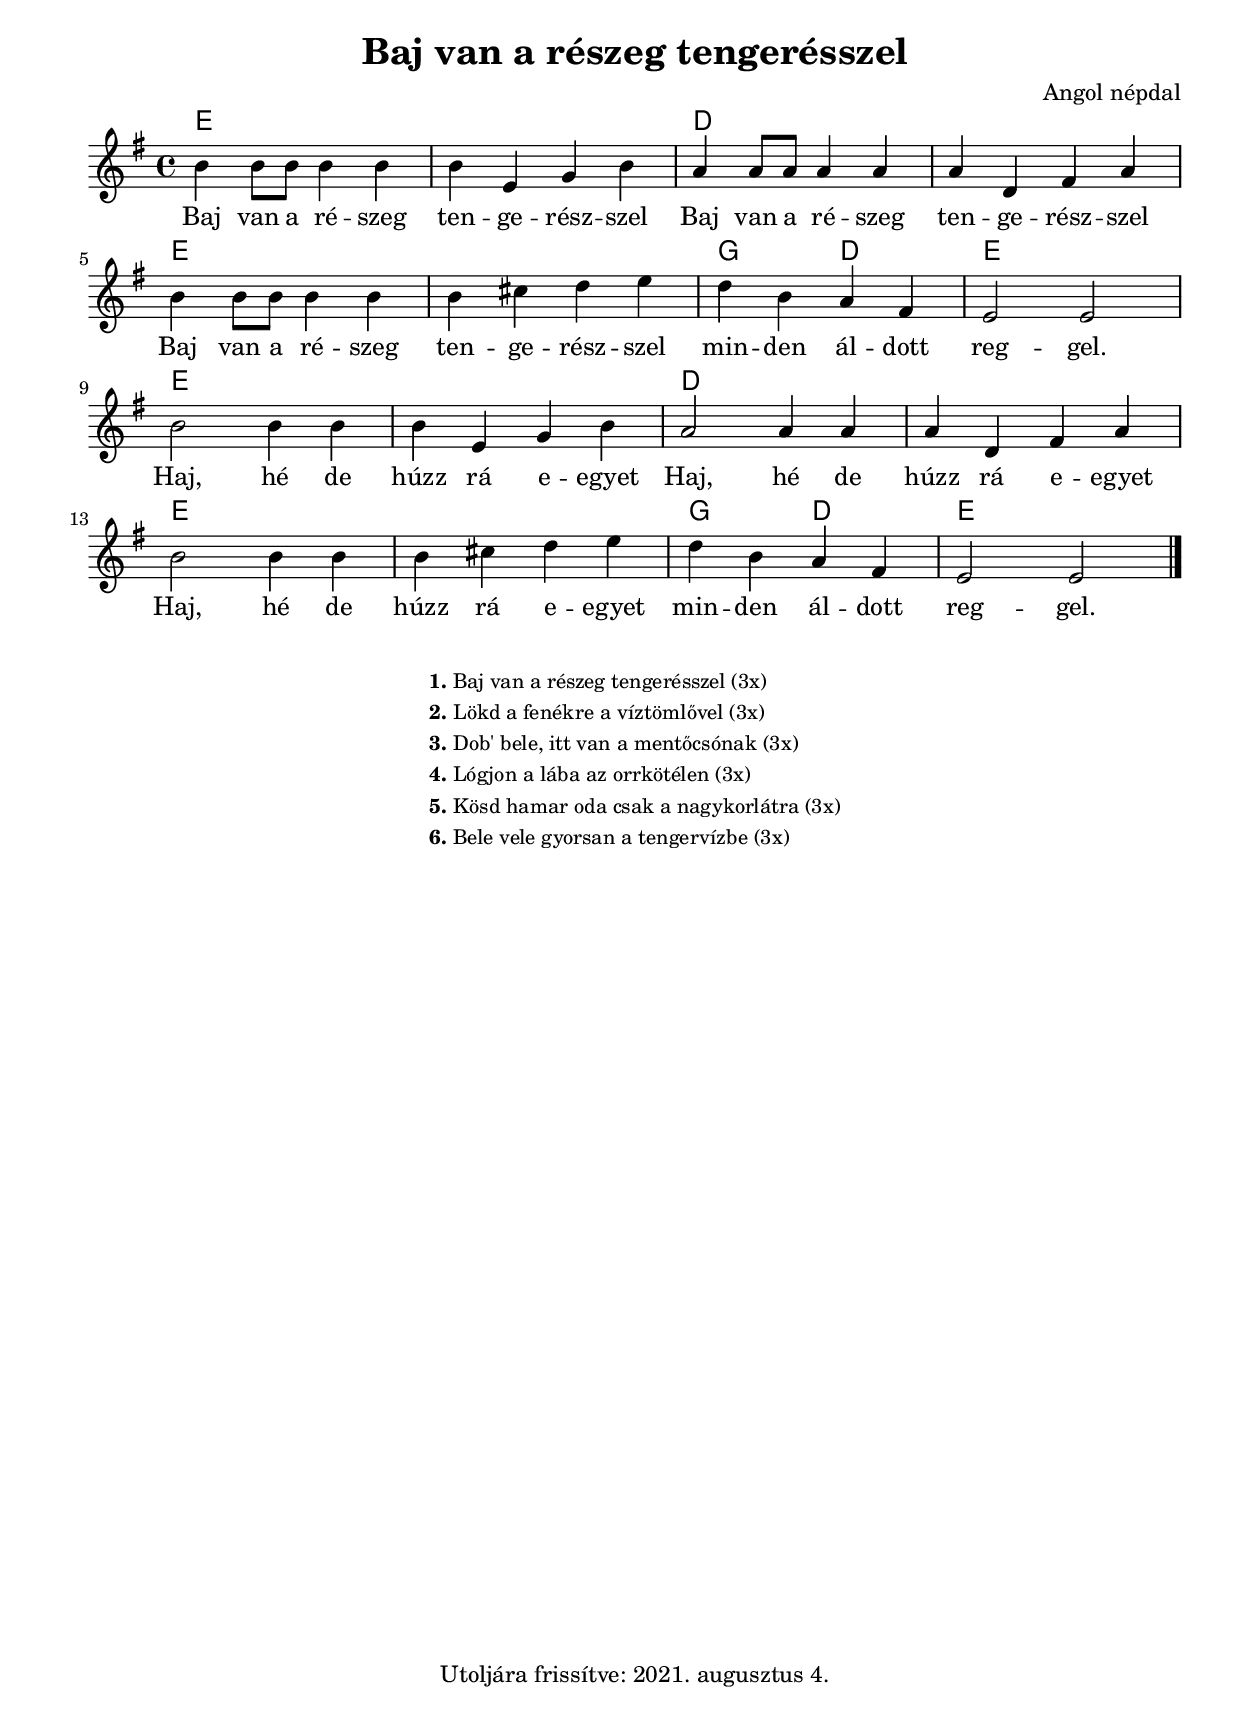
\include "default-settings.ly"

\version "2.18"
\header {
  title = "Baj van a részeg tengerésszel"
  arranger = "Angol népdal"
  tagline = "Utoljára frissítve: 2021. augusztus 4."
}

global = {
  \key g \major
  \time 4/4
%  \tempo 4 = 125
}

flute = \relative c'' {
  \global
      b4 b8 b b4 b4  | b4 e, g b |
      a4 a8 a a4 a4  | a4 d, fis a |
      \break
      b4 b8 b8 b4 b4 | b4 cis d e |
      d b a fis | e2 e2
      \break
      b'2  b4 b4  | b4 e, g b |
      a2  a4 a4  | a4 d, fis a |
      \break
      b2  b4 b4 | b4 cis d e |
      d b a fis | e2 e2

    \bar "|."

}


harmonies = \chordmode {
        e1 e d d  e e g2 d e1
        e1 e d d  e e g2 d e
}

verseHungarian = \lyricmode {
    Baj van a ré -- szeg ten -- ge -- rész -- szel
    Baj van a ré -- szeg ten -- ge -- rész -- szel
    Baj van a ré -- szeg ten -- ge -- rész -- szel
    min -- den ál -- dott reg -- gel.
    %
    Haj, hé de húzz rá e -- egyet
    Haj, hé de húzz rá e -- egyet
    Haj, hé de húzz rá e -- egyet
    min -- den ál -- dott reg -- gel.
}

\score {
    <<
    \new ChordNames {
      \set chordChanges = ##t
      \harmonies
    }
    \new Voice { \flute }
    \addlyrics \verseHungarian
    >>

  \layout { }
  \midi { }
}



\markup \small {
  \fill-line {
      \combine \null \vspace #2 % adds vertical spacing between verses
     % can be removed if space on the page is tight
     \column {
      \line { \bold "1."
        \column {
          "Baj van a részeg tengerésszel (3x)"
        }
      }
      %\combine \null \vspace #0.1 % adds vertical spacing between verses
      \line { \bold "2."
        \column {
          "Lökd a fenékre a víztömlővel (3x)"
        }
      }
     %\combine \null \vspace #0.1 % adds vertical spacing between verses
       \line { \bold "3."
        \column {
            "Dob' bele, itt van a mentőcsónak (3x)"
        }
      }
      %\combine \null \vspace #0.1 % adds vertical spacing between verses
      \line { \bold "4."
        \column {
            "Lógjon a lába az orrkötélen (3x)"
        }
      }
      %\combine \null \vspace #0.1 % adds vertical spacing between verses
      \line { \bold "5."
          \column {
           "Kösd hamar oda csak a nagykorlátra (3x)"
          }
      }
     % \combine \null \vspace #0.1 % adds vertical spacing between verses
      \line { \bold "6."
          \column {
           "Bele vele gyorsan a tengervízbe (3x)"
          }
      }
    }
  \hspace #0.1 % gives some extra space on the right margin;
  % can be removed if page space is tight
  }
}


